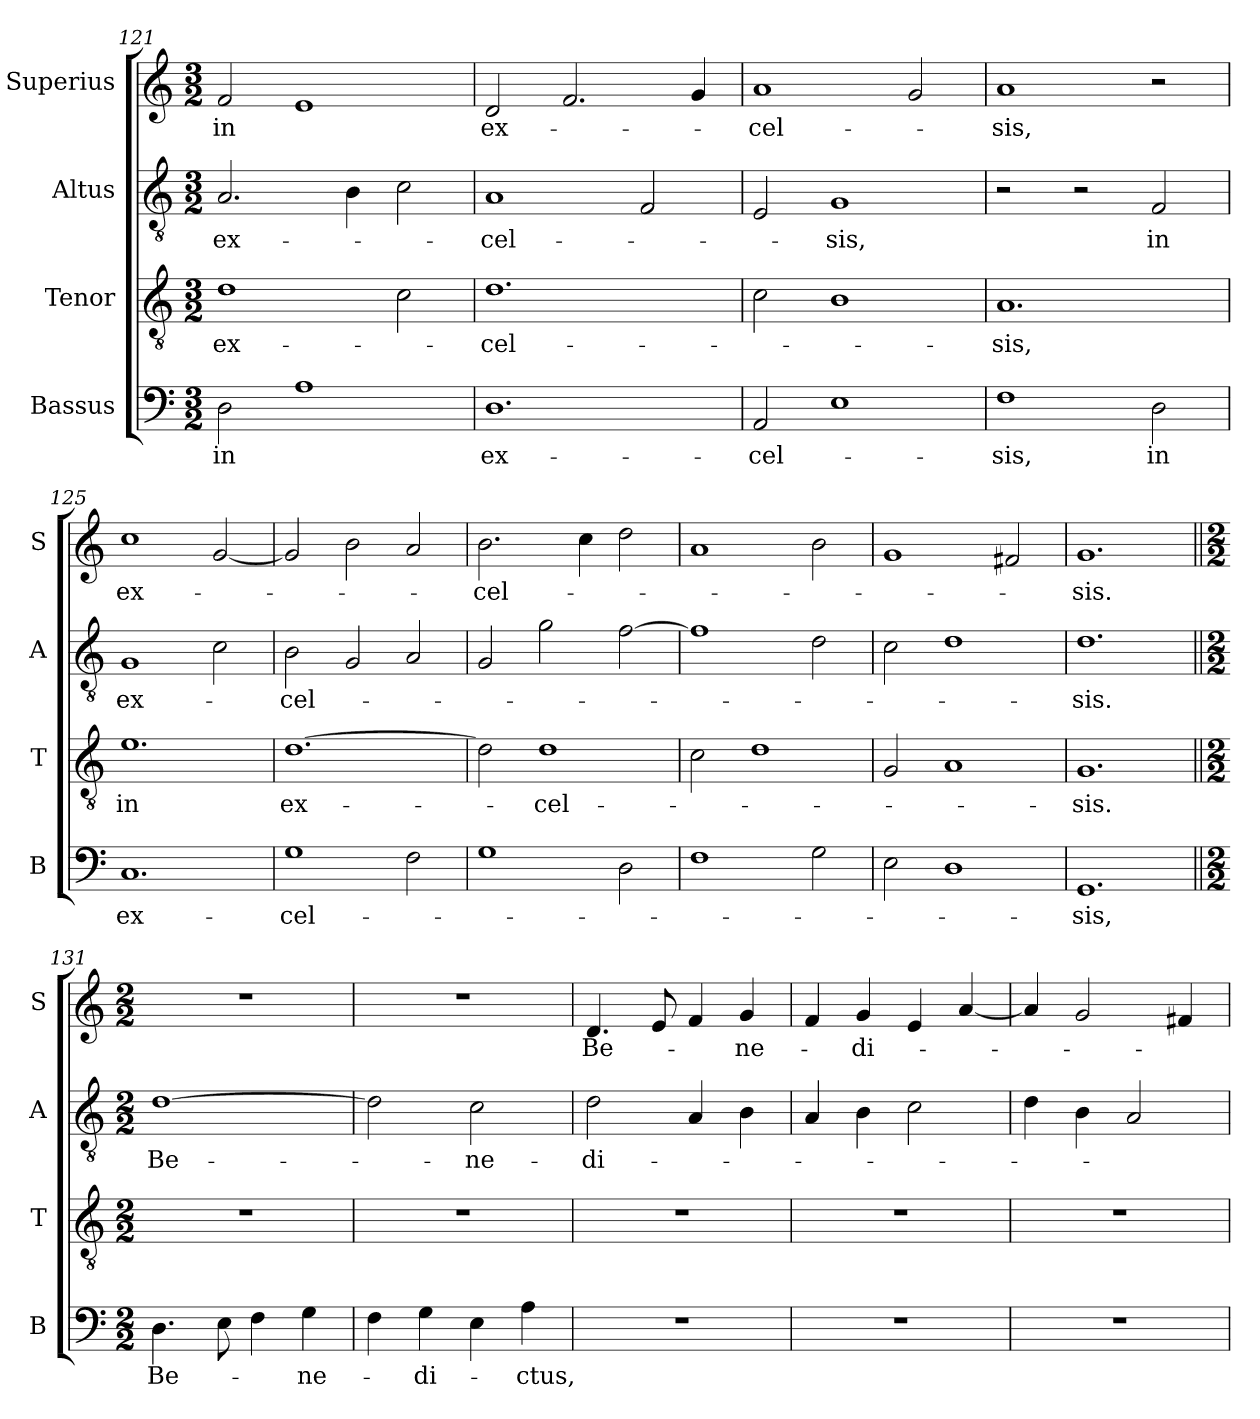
**kern	**text	**kern	**text	**kern	**text	**kern	**text
*part4	*part4	*part3	*part3	*part2	*part2	*part1	*part1
*staff4	*staff4	*staff3	*staff3	*staff2	*staff2	*staff1	*staff1
*I"Bassus	*	*I"Tenor	*	*I"Altus	*	*I"Superius	*
*I'B	*	*I'T	*	*I'A	*	*I'S	*
*clefF4	*	*clefGv2	*	*clefGv2	*	*clefG2	*
*k[]	*	*k[]	*	*k[]	*	*k[]	*
*M3/2	*	*M3/2	*	*M3/2	*	*M3/2	*
=121	=121	=121	=121	=121	=121	=121	=121
!	!	!	!LO:LY:i	!	!LO:LY:i	!	!LO:LY:i
2D	in	1d	ex-	2.A	ex-	2f	in
1A	.	.	.	.	.	1e	.
.	.	.	.	4B	.	.	.
.	.	2c	.	2c	.	.	.
=122	=122	=122	=122	=122	=122	=122	=122
!	!	!	!LO:LY:i	!	!LO:LY:i	!	!LO:LY:i
1.D	ex-	1.d	-cel-	1A	-cel-	2d	ex-
.	.	.	.	.	.	2.f	.
.	.	.	.	2F	.	.	.
.	.	.	.	.	.	4g	.
=123	=123	=123	=123	=123	=123	=123	=123
!	!	!	!	!	!	!	!LO:LY:i
2AA	-cel-	2c	.	2E	.	1a	-cel-
!	!	!	!	!	!LO:LY:i	!	!
1E	.	1B	.	1G	-sis,	.	.
.	.	.	.	.	.	2g	.
=124	=124	=124	=124	=124	=124	=124	=124
!	!LO:LY:i	!	!LO:LY:i	!	!	!	!LO:LY:i
1F	-sis,	1.A	-sis,	2r	.	1a	-sis,
.	.	.	.	2r	.	.	.
!	!LO:LY:i	!	!	!	!LO:LY:i	!	!
2D	in	.	.	2F	in	2r	.
=125	=125	=125	=125	=125	=125	=125	=125
!	!LO:LY:i	!	!LO:LY:i	!	!LO:LY:i	!	!LO:LY:i
1.C	ex-	1.e	in	1G	ex-	1cc	ex-
.	.	.	.	2c	.	[2g	.
=126	=126	=126	=126	=126	=126	=126	=126
!	!LO:LY:i	!	!LO:LY:i	!	!LO:LY:i	!	!
1G	-cel-	[1.d	ex-	2B	-cel-	2g]	.
.	.	.	.	2G	.	2b	.
2F	.	.	.	2A	.	2a	.
=127	=127	=127	=127	=127	=127	=127	=127
!	!	!	!	!	!	!	!LO:LY:i
1G	.	2d]	.	2G	.	2.b	-cel-
!	!	!	!LO:LY:i	!	!	!	!
.	.	1d	-cel-	2g	.	.	.
.	.	.	.	.	.	4cc	.
2D	.	.	.	[2f	.	2dd	.
=128	=128	=128	=128	=128	=128	=128	=128
1F	.	2c	.	1f]	.	1a	.
.	.	1d	.	.	.	.	.
2G	.	.	.	2d	.	2b	.
=129	=129	=129	=129	=129	=129	=129	=129
2E	.	2G	.	2c	.	1g	.
1D	.	1A	.	1d	.	.	.
.	.	.	.	.	.	2f#X	.
=130	=130	=130	=130	=130	=130	=130	=130
!	!	!	!	!	!	!	!LO:LY:i
1.GG	-sis,	1.G	-sis.	1.d	-sis.	1.g	-sis.
=131||	=131||	=131||	=131||	=131||	=131||	=131||	=131||
*M2/2	*	*M2/2	*	*M2/2	*	*M2/2	*
4.D	Be-	1r	.	[1d	Be-	1r	.
8E	.	.	.	.	.	.	.
4F	.	.	.	.	.	.	.
4G	-ne-	.	.	.	.	.	.
=132	=132	=132	=132	=132	=132	=132	=132
4F	.	1r	.	2d]	.	1r	.
4G	-di-	.	.	.	.	.	.
4E	.	.	.	2c	-ne-	.	.
4A	-ctus,	.	.	.	.	.	.
=133	=133	=133	=133	=133	=133	=133	=133
1r	.	1r	.	2d	-di-	4.d	Be-
.	.	.	.	.	.	8e	.
.	.	.	.	4A	.	4f	.
.	.	.	.	4B	.	4g	-ne-
=134	=134	=134	=134	=134	=134	=134	=134
1r	.	1r	.	4A	.	4f	.
.	.	.	.	4B	.	4g	-di-
.	.	.	.	2c	.	4e	.
.	.	.	.	.	.	[4a	.
=135	=135	=135	=135	=135	=135	=135	=135
1r	.	1r	.	4d	.	4a]	.
.	.	.	.	4B	.	2g	.
.	.	.	.	2A	.	.	.
.	.	.	.	.	.	4f#X	.
=	=	=	=	=	=	=	=
*-	*-	*-	*-	*-	*-	*-	*-
